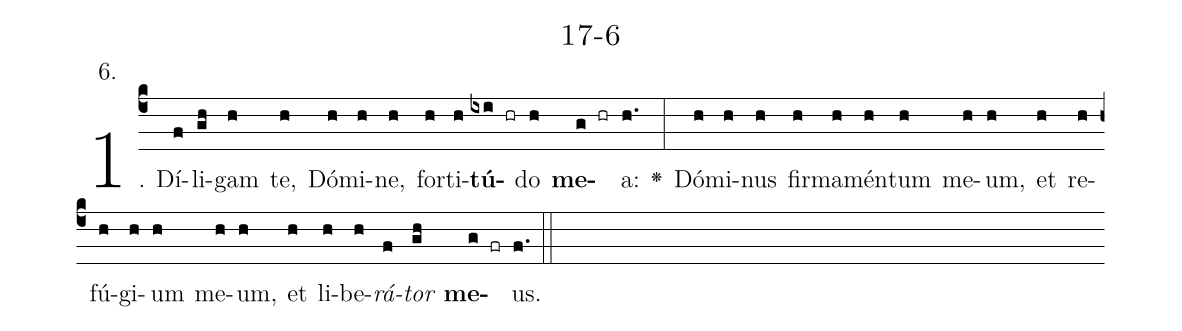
name: 17-6;
annotation: 6.;
%%
(c4)1. Dí(f)li(gh)gam(h) te,(h) Dó(h)mi(h)ne,(h) for(h)ti(h)<b>tú</b>(ixi hr)do(h) <b>me</b>(g hr)a:(h.) <v>\greheightstar</v>(:) Dó(h)mi(h)nus(h) fir(h)ma(h)mén(h)tum(h) me(h)um,(h) et(h) re(h)fú(h)gi(h)um(h) me(h)um,(h) et(h) li(h)be(h)<i>rá</i>(f)<i>tor</i>(gh) <b>me</b>(g fr)us.(f.) (::)

%<i>Flex :</i>()  i(h)ra(h) e(h)jus: †(g. h h h  ::)

%E(h) u(h) o(f) u(gh) a(g) e.(f.) (::)
